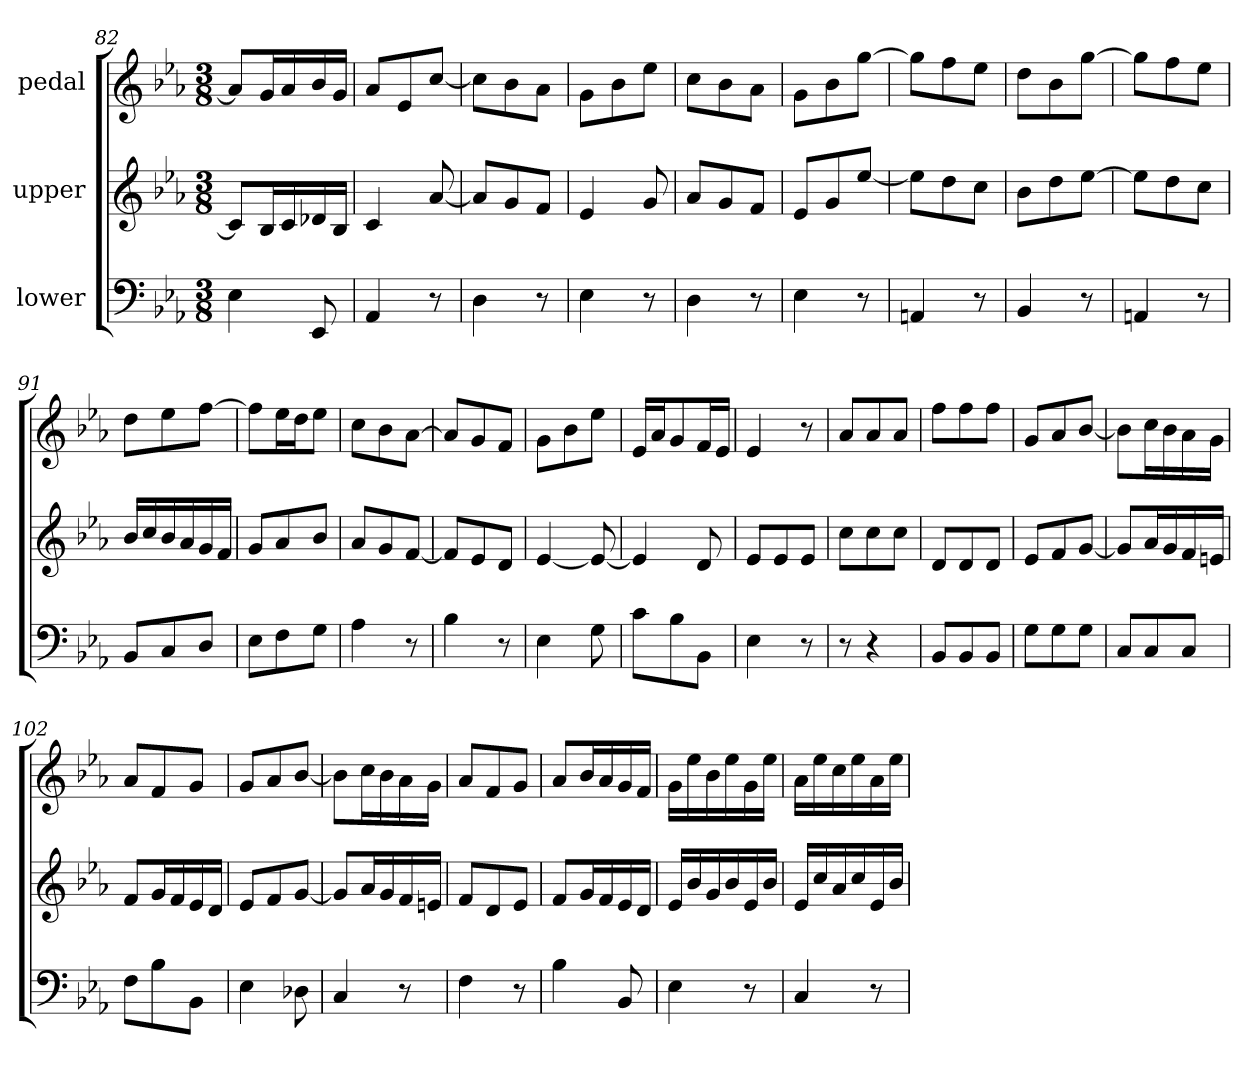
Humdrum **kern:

**kern	**kern	**kern
*part3	*part2	*part1
*staff3	*staff2	*staff1
*I"lower	*I"upper	*I"pedal
*clefF4	*clefG2	*clefG2
*k[b-e-a-]	*k[b-e-a-]	*k[b-e-a-]
*E-:	*E-:	*E-:
*M3/8	*M3/8	*M3/8
=82	=82	=82
4E-\	8c/L]	8a-/L]
.	16B-/L	16g/L
.	16c/	16a-/
8EE-/	16d-X/	16b-/
.	16B-/JJ	16g/JJ
=83	=83	=83
4AA-/	4c/	8a-/L
.	.	8e-/
8r	[8a-/	[8cc/J
=84	=84	=84
4D\	8a-/L]	8cc\L]
.	8g/	8b-\
8r	8f/J	8a-\J
=85	=85	=85
4E-\	4e-/	8g\L
.	.	8b-\
8r	8g/	8ee-\J
!!LO:LB:g=z
=86	=86	=86
4D\	8a-/L	8cc\L
.	8g/	8b-\
8r	8f/J	8a-\J
=87	=87	=87
4E-\	8e-/L	8g\L
.	8g/	8b-\
8r	[8ee-/J	[8gg\J
=88	=88	=88
4AAn/	8ee-\L]	8gg\L]
.	8dd\	8ff\
8r	8cc\J	8ee-\J
=89	=89	=89
4BB-/	8b-\L	8dd\L
.	8dd\	8b-\
8r	[8ee-\J	[8gg\J
=90	=90	=90
4AAn/	8ee-\L]	8gg\L]
.	8dd\	8ff\
8r	8cc\J	8ee-\J
=91	=91	=91
8BB-/L	16b-/LL	8dd\L
.	16cc/	.
8C/	16b-/	8ee-\
.	16a-/	.
8D/J	16g/	[8ff\J
.	16f/JJ	.
=92	=92	=92
8E-\L	8g/L	8ff\L]
8F\	8a-/	16ee-\L
.	.	16dd\J
8G\J	8b-/J	8ee-\J
=93	=93	=93
4A-\	8a-/L	8cc\L
.	8g/	8b-\
8r	[8f/J	[8a-\J
=94	=94	=94
4B-\	8f/L]	8a-/L]
.	8e-/	8g/
8r	8d/J	8f/J
=95	=95	=95
4E-\	[4e-/	8g\L
.	.	8b-\
8G\	8e-/_	8ee-\J
!!LO:PB:g=z
=96	=96	=96
8c\L	4e-/]	16e-/LL
.	.	16a-/J
8B-\	.	8g/
8BB-\J	8d/	16f/L
.	.	16e-/JJ
=97	=97	=97
4E-\	8e-/L	4e-/
.	8e-/	.
8r	8e-/J	8r
=98	=98	=98
8r	8cc\L	8a-/L
4r	8cc\	8a-/
.	8cc\J	8a-/J
=99	=99	=99
8BB-/L	8d/L	8ff\L
8BB-/	8d/	8ff\
8BB-/J	8d/J	8ff\J
=100	=100	=100
8G\L	8e-/L	8g/L
8G\	8f/	8a-/
8G\J	[8g/J	[8b-/J
=101	=101	=101
8C/L	8g/L]	8b-\L]
8C/	16a-/L	16cc\L
.	16g/	16b-\
8C/J	16f/	16a-\
.	16en/JJ	16g\JJ
=102	=102	=102
8F\L	8f/L	8a-/L
8B-\	16g/L	8f/
.	16f/	.
8BB-\J	16e-/	8g/J
.	16d/JJ	.
=103	=103	=103
4E-\	8e-/L	8g/L
.	8f/	8a-/
8D-X\	[8g/J	[8b-/J
=104	=104	=104
4C/	8g/L]	8b-\L]
.	16a-/L	16cc\L
.	16g/	16b-\
8r	16f/	16a-\
.	16en/JJ	16g\JJ
!!LO:LB:g=z
=105	=105	=105
4F\	8f/L	8a-/L
.	8d/	8f/
8r	8e-/J	8g/J
=106	=106	=106
4B-\	8f/L	8a-/L
.	16g/L	16b-/L
.	16f/	16a-/
8BB-/	16e-/	16g/
.	16d/JJ	16f/JJ
=107	=107	=107
4E-\	16e-/LL	16g\LL
.	16b-/	16ee-\
.	16g/	16b-\
.	16b-/	16ee-\
8r	16e-/	16g\
.	16b-/JJ	16ee-\JJ
=108	=108	=108
4C/	16e-/LL	16a-\LL
.	16cc/	16ee-\
.	16a-/	16cc\
.	16cc/	16ee-\
8r	16e-/	16a-\
.	16b-/JJ	16ee-\JJ
=	=	=
*-	*-	*-
